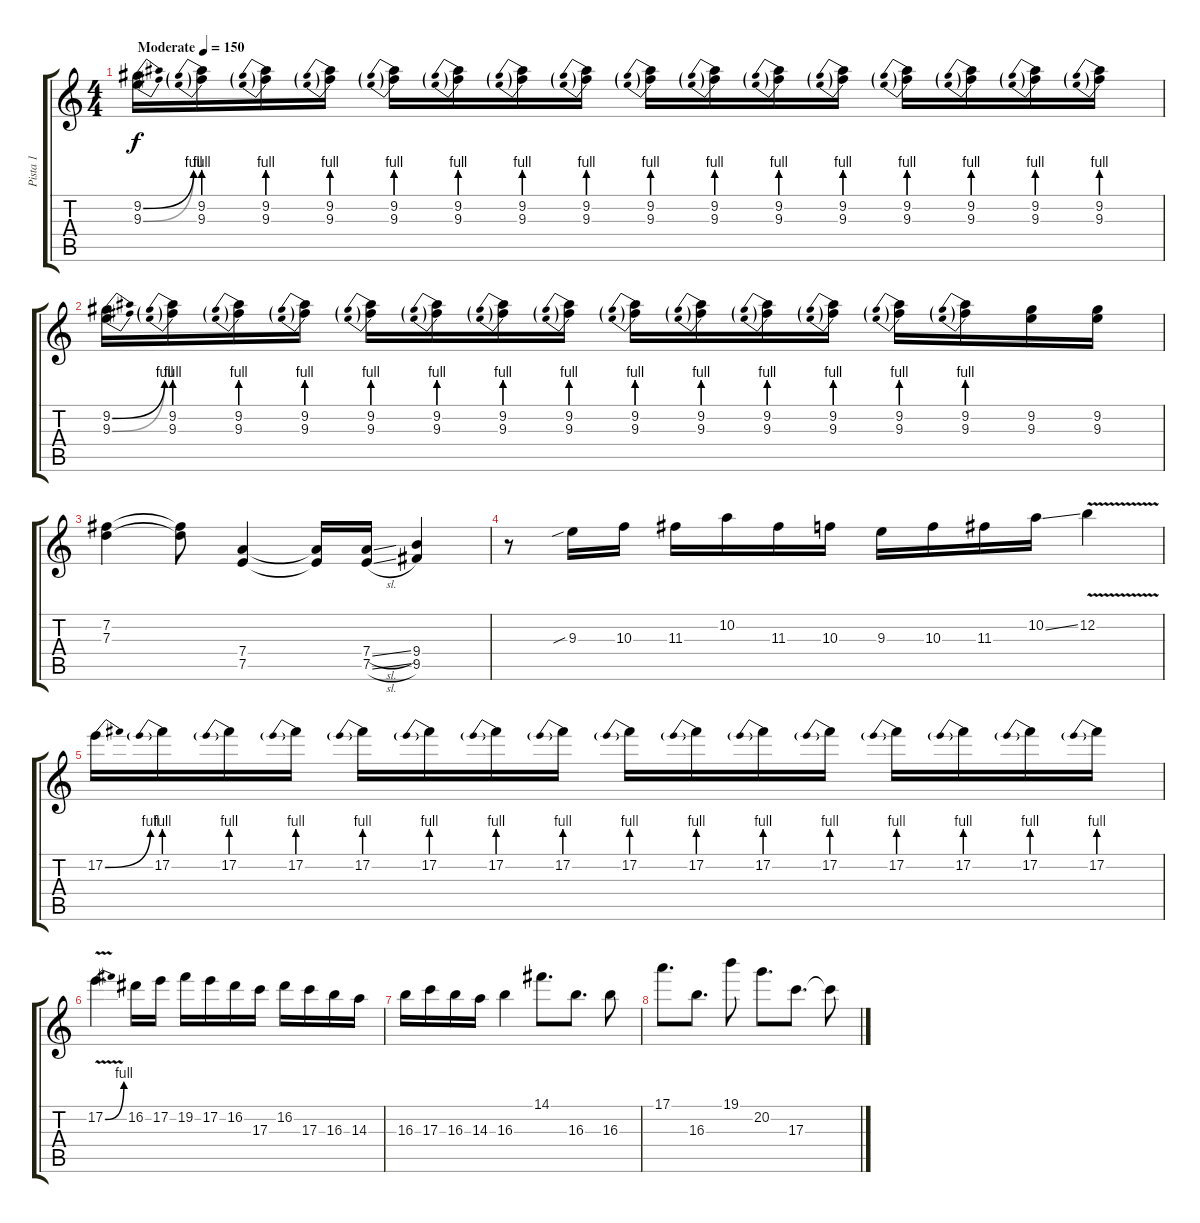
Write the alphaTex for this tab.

\track ("Pista 1" "Pista 1") {instrument distortionguitar}
\staff {score tabs}
\tuning (E4 B3 G3 D3 A2 E2) {hide}
\ts (4 4)
\tempo (150 "Moderate")
\clef g2
\ks c
(9.2{be (bend 0 0 60 4)} 9.3{be (bend 0 0 60 4)}).16{dy f instrument distortionguitar} (9.2{be (prebend 0 4 60 4)} 9.3{be (prebend 0 4 60 4)}).16 (9.2{be (prebend 0 4 60 4)} 9.3{be (prebend 0 4 60 4)}).16 (9.2{be (prebend 0 4 60 4)} 9.3{be (prebend 0 4 60 4)}).16 (9.2{be (prebend 0 4 60 4)} 9.3{be (prebend 0 4 60 4)}).16 (9.2{be (prebend 0 4 60 4)} 9.3{be (prebend 0 4 60 4)}).16 (9.2{be (prebend 0 4 60 4)} 9.3{be (prebend 0 4 60 4)}).16 (9.2{be (prebend 0 4 60 4)} 9.3{be (prebend 0 4 60 4)}).16 (9.2{be (prebend 0 4 60 4)} 9.3{be (prebend 0 4 60 4)}).16 (9.2{be (prebend 0 4 60 4)} 9.3{be (prebend 0 4 60 4)}).16 (9.2{be (prebend 0 4 60 4)} 9.3{be (prebend 0 4 60 4)}).16 (9.2{be (prebend 0 4 60 4)} 9.3{be (prebend 0 4 60 4)}).16 (9.2{be (prebend 0 4 60 4)} 9.3{be (prebend 0 4 60 4)}).16 (9.2{be (prebend 0 4 60 4)} 9.3{be (prebend 0 4 60 4)}).16 (9.2{be (prebend 0 4 60 4)} 9.3{be (prebend 0 4 60 4)}).16 (9.2{be (prebend 0 4 60 4)} 9.3{be (prebend 0 4 60 4)}).16 |
(9.2{be (bend 0 0 60 4)} 9.3{be (bend 0 0 60 4)}).16 (9.2{be (prebend 0 4 60 4)} 9.3{be (prebend 0 4 60 4)}).16 (9.2{be (prebend 0 4 60 4)} 9.3{be (prebend 0 4 60 4)}).16 (9.2{be (prebend 0 4 60 4)} 9.3{be (prebend 0 4 60 4)}).16 (9.2{be (prebend 0 4 60 4)} 9.3{be (prebend 0 4 60 4)}).16 (9.2{be (prebend 0 4 60 4)} 9.3{be (prebend 0 4 60 4)}).16 (9.2{be (prebend 0 4 60 4)} 9.3{be (prebend 0 4 60 4)}).16 (9.2{be (prebend 0 4 60 4)} 9.3{be (prebend 0 4 60 4)}).16 (9.2{be (prebend 0 4 60 4)} 9.3{be (prebend 0 4 60 4)}).16 (9.2{be (prebend 0 4 60 4)} 9.3{be (prebend 0 4 60 4)}).16 (9.2{be (prebend 0 4 60 4)} 9.3{be (prebend 0 4 60 4)}).16 (9.2{be (prebend 0 4 60 4)} 9.3{be (prebend 0 4 60 4)}).16 (9.2{be (prebend 0 4 60 4)} 9.3{be (prebend 0 4 60 4)}).16 (9.2{be (prebend 0 4 60 4)} 9.3{be (prebend 0 4 60 4)}).16 (9.2 9.3).16 (9.2 9.3).16 |
(7.2 7.3).4 (7.2{t} 7.3{t}).8 (7.4 7.5).4 (7.4{t} 7.5{t}).16 (7.4{sl} 7.5{sl}).16 (9.4 9.5).4 |
r.8 9.3{sib}.16 10.3.16 11.3.16 10.2.16 11.3.16 10.3.16 9.3.16 10.3.16 11.3.16 10.2{ss}.16 12.2{v}.4 |
17.2{be (bend 0 0 60 4)}.16 17.2{be (prebend 0 4 60 4)}.16 17.2{be (prebend 0 4 60 4)}.16 17.2{be (prebend 0 4 60 4)}.16 17.2{be (prebend 0 4 60 4)}.16 17.2{be (prebend 0 4 60 4)}.16 17.2{be (prebend 0 4 60 4)}.16 17.2{be (prebend 0 4 60 4)}.16 17.2{be (prebend 0 4 60 4)}.16 17.2{be (prebend 0 4 60 4)}.16 17.2{be (prebend 0 4 60 4)}.16 17.2{be (prebend 0 4 60 4)}.16 17.2{be (prebend 0 4 60 4)}.16 17.2{be (prebend 0 4 60 4)}.16 17.2{be (prebend 0 4 60 4)}.16 17.2{be (prebend 0 4 60 4)}.16 |
17.2{be (bend 0 0 60 4) v}.4{d} 16.2.16 17.2.16 19.2.16 17.2.16 16.2.16 17.3.16 16.2.16 17.3.16 16.3.16 14.3.16 |
16.3.16 17.3.16 16.3.16 14.3.16 16.3.4 14.1.8{d} 16.3.8{d} 16.3.8 |
17.1.8{d} 16.3.8{d} 19.1.8 20.2.8{d} 17.3.8{d} 17.3{t}.8
